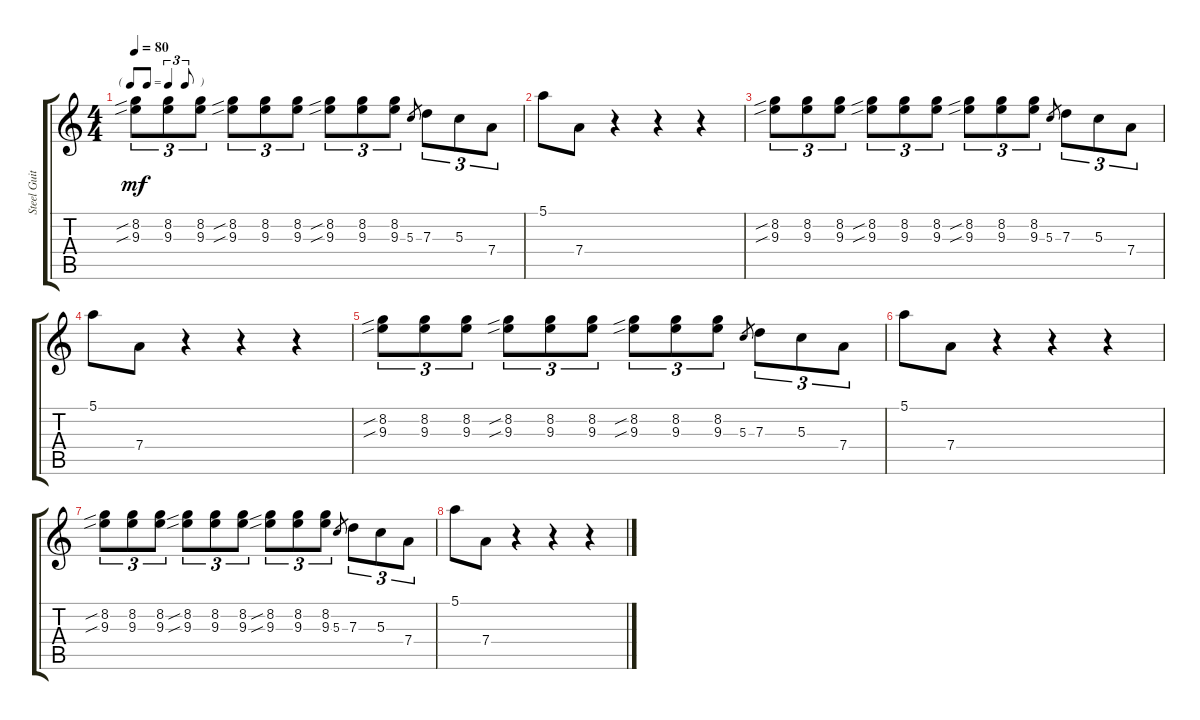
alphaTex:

\track ("Steel Guitar" "Steel Guit") {instrument acousticguitarsteel}
\staff {score tabs}
\tuning (E4 B3 G3 D3 A2 E2) {hide}
\ts (4 4)
\tf triplet8th
\tempo 80
\clef g2
\ks c
(8.2{sib} 9.3{sib}).8{tu (3 2) dy mf instrument acousticguitarsteel} (8.2 9.3).8{tu (3 2)} (8.2 9.3).8{tu (3 2)} (8.2{sib} 9.3{sib}).8{tu (3 2)} (8.2 9.3).8{tu (3 2)} (8.2 9.3).8{tu (3 2)} (8.2{sib} 9.3{sib}).8{tu (3 2)} (8.2 9.3).8{tu (3 2)} (8.2 9.3).8{tu (3 2)} 5.3.8{gr} 7.3.8{tu (3 2)} 5.3.8{tu (3 2)} 7.4.8{tu (3 2)} |
5.1.8 7.4.8 r.4 r.4 r.4 |
(8.2{sib} 9.3{sib}).8{tu (3 2)} (8.2 9.3).8{tu (3 2)} (8.2 9.3).8{tu (3 2)} (8.2{sib} 9.3{sib}).8{tu (3 2)} (8.2 9.3).8{tu (3 2)} (8.2 9.3).8{tu (3 2)} (8.2{sib} 9.3{sib}).8{tu (3 2)} (8.2 9.3).8{tu (3 2)} (8.2 9.3).8{tu (3 2)} 5.3.8{gr} 7.3.8{tu (3 2)} 5.3.8{tu (3 2)} 7.4.8{tu (3 2)} |
5.1.8 7.4.8 r.4 r.4 r.4 |
(8.2{sib} 9.3{sib}).8{tu (3 2)} (8.2 9.3).8{tu (3 2)} (8.2 9.3).8{tu (3 2)} (8.2{sib} 9.3{sib}).8{tu (3 2)} (8.2 9.3).8{tu (3 2)} (8.2 9.3).8{tu (3 2)} (8.2{sib} 9.3{sib}).8{tu (3 2)} (8.2 9.3).8{tu (3 2)} (8.2 9.3).8{tu (3 2)} 5.3.8{gr} 7.3.8{tu (3 2)} 5.3.8{tu (3 2)} 7.4.8{tu (3 2)} |
5.1.8 7.4.8 r.4 r.4 r.4 |
(8.2{sib} 9.3{sib}).8{tu (3 2)} (8.2 9.3).8{tu (3 2)} (8.2 9.3).8{tu (3 2)} (8.2{sib} 9.3{sib}).8{tu (3 2)} (8.2 9.3).8{tu (3 2)} (8.2 9.3).8{tu (3 2)} (8.2{sib} 9.3{sib}).8{tu (3 2)} (8.2 9.3).8{tu (3 2)} (8.2 9.3).8{tu (3 2)} 5.3.8{gr} 7.3.8{tu (3 2)} 5.3.8{tu (3 2)} 7.4.8{tu (3 2)} |
5.1.8 7.4.8 r.4 r.4 r.4
